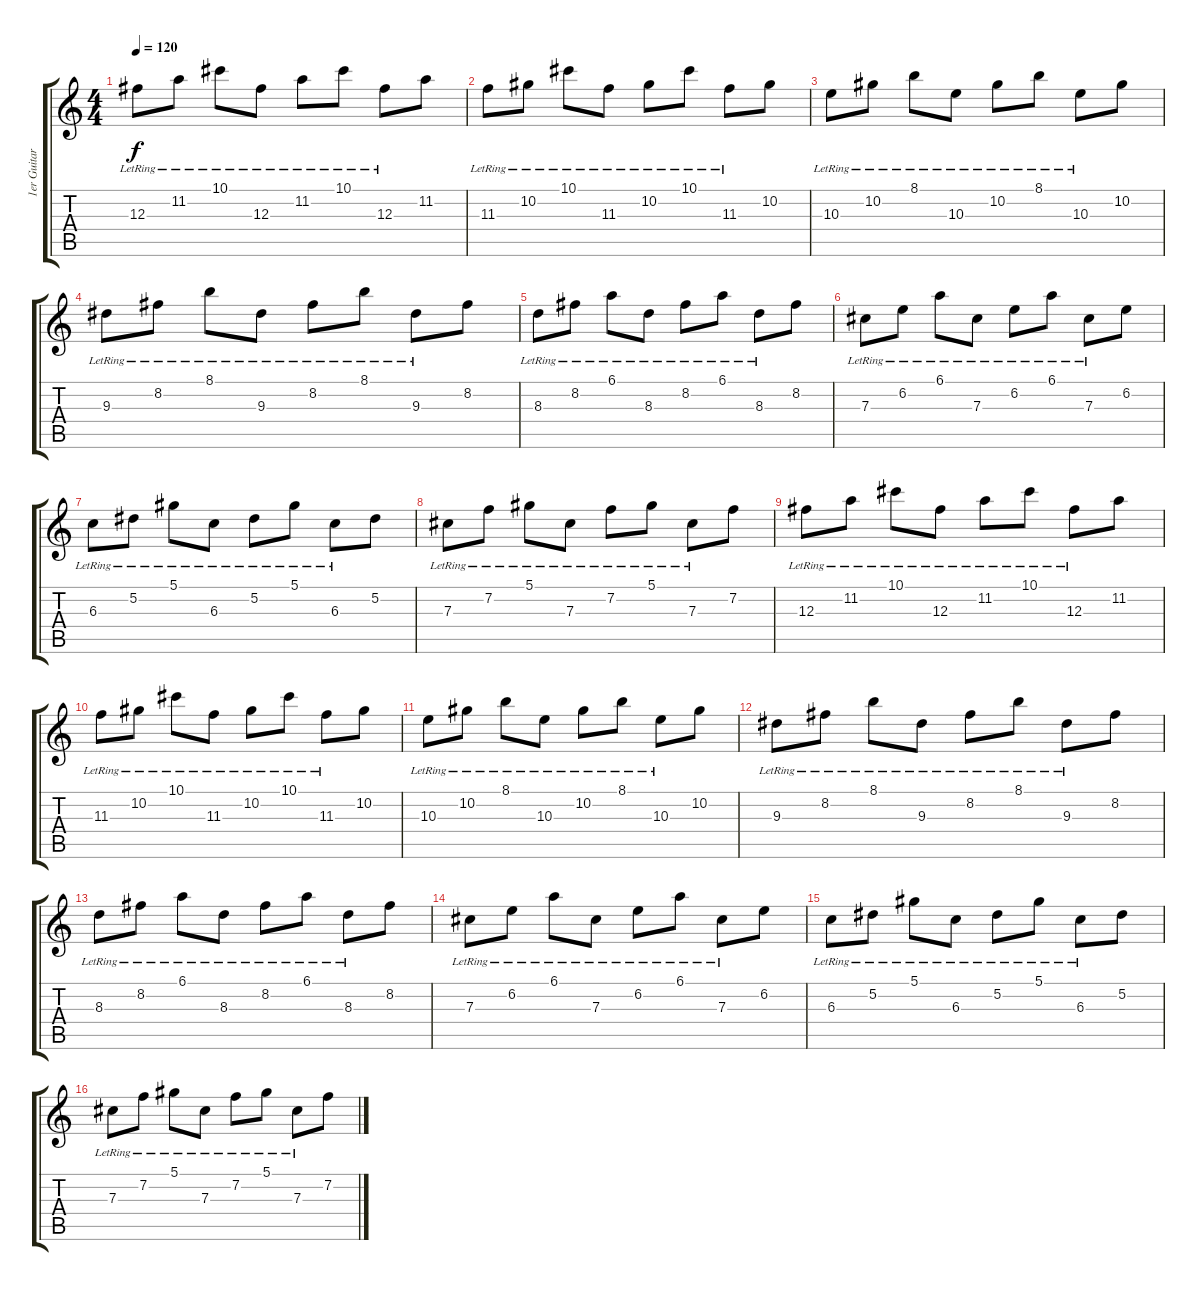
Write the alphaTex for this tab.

\track ("1er Guitarra Acustica" "1er Guitar") {instrument acousticguitarnylon}
\staff {score tabs}
\tuning (Eb4 Bb3 Gb3 Db3 Ab2 Eb2) {hide}
\ts (4 4)
\tempo 120
\clef g2
\ks c
12.3{lr}.8{dy f balance 0 instrument acousticguitarnylon} 11.2{lr}.8 10.1{lr}.8 12.3{lr}.8 11.2{lr}.8 10.1{lr}.8 12.3{lr}.8 11.2.8 |
11.3{lr}.8 10.2{lr}.8 10.1{lr}.8 11.3{lr}.8 10.2{lr}.8 10.1{lr}.8 11.3{lr}.8 10.2.8 |
10.3{lr}.8 10.2{lr}.8 8.1{lr}.8 10.3{lr}.8 10.2{lr}.8 8.1{lr}.8 10.3{lr}.8 10.2.8 |
9.3{lr}.8 8.2{lr}.8 8.1{lr}.8 9.3{lr}.8 8.2{lr}.8 8.1{lr}.8 9.3{lr}.8 8.2.8 |
8.3{lr}.8 8.2{lr}.8 6.1{lr}.8 8.3{lr}.8 8.2{lr}.8 6.1{lr}.8 8.3{lr}.8 8.2.8 |
7.3{lr}.8 6.2{lr}.8 6.1{lr}.8 7.3{lr}.8 6.2{lr}.8 6.1{lr}.8 7.3{lr}.8 6.2.8 |
6.3{lr}.8 5.2{lr}.8 5.1{lr}.8 6.3{lr}.8 5.2{lr}.8 5.1{lr}.8 6.3{lr}.8 5.2.8 |
7.3{lr}.8 7.2{lr}.8 5.1{lr}.8 7.3{lr}.8 7.2{lr}.8 5.1{lr}.8 7.3{lr}.8 7.2.8 |
12.3{lr}.8 11.2{lr}.8 10.1{lr}.8 12.3{lr}.8 11.2{lr}.8 10.1{lr}.8 12.3{lr}.8 11.2.8 |
11.3{lr}.8 10.2{lr}.8 10.1{lr}.8 11.3{lr}.8 10.2{lr}.8 10.1{lr}.8 11.3{lr}.8 10.2.8 |
10.3{lr}.8 10.2{lr}.8 8.1{lr}.8 10.3{lr}.8 10.2{lr}.8 8.1{lr}.8 10.3{lr}.8 10.2.8 |
9.3{lr}.8 8.2{lr}.8 8.1{lr}.8 9.3{lr}.8 8.2{lr}.8 8.1{lr}.8 9.3{lr}.8 8.2.8 |
8.3{lr}.8 8.2{lr}.8 6.1{lr}.8 8.3{lr}.8 8.2{lr}.8 6.1{lr}.8 8.3{lr}.8 8.2.8 |
7.3{lr}.8 6.2{lr}.8 6.1{lr}.8 7.3{lr}.8 6.2{lr}.8 6.1{lr}.8 7.3{lr}.8 6.2.8 |
6.3{lr}.8 5.2{lr}.8 5.1{lr}.8 6.3{lr}.8 5.2{lr}.8 5.1{lr}.8 6.3{lr}.8 5.2.8 |
7.3{lr}.8 7.2{lr}.8 5.1{lr}.8 7.3{lr}.8 7.2{lr}.8 5.1{lr}.8 7.3{lr}.8 7.2.8
